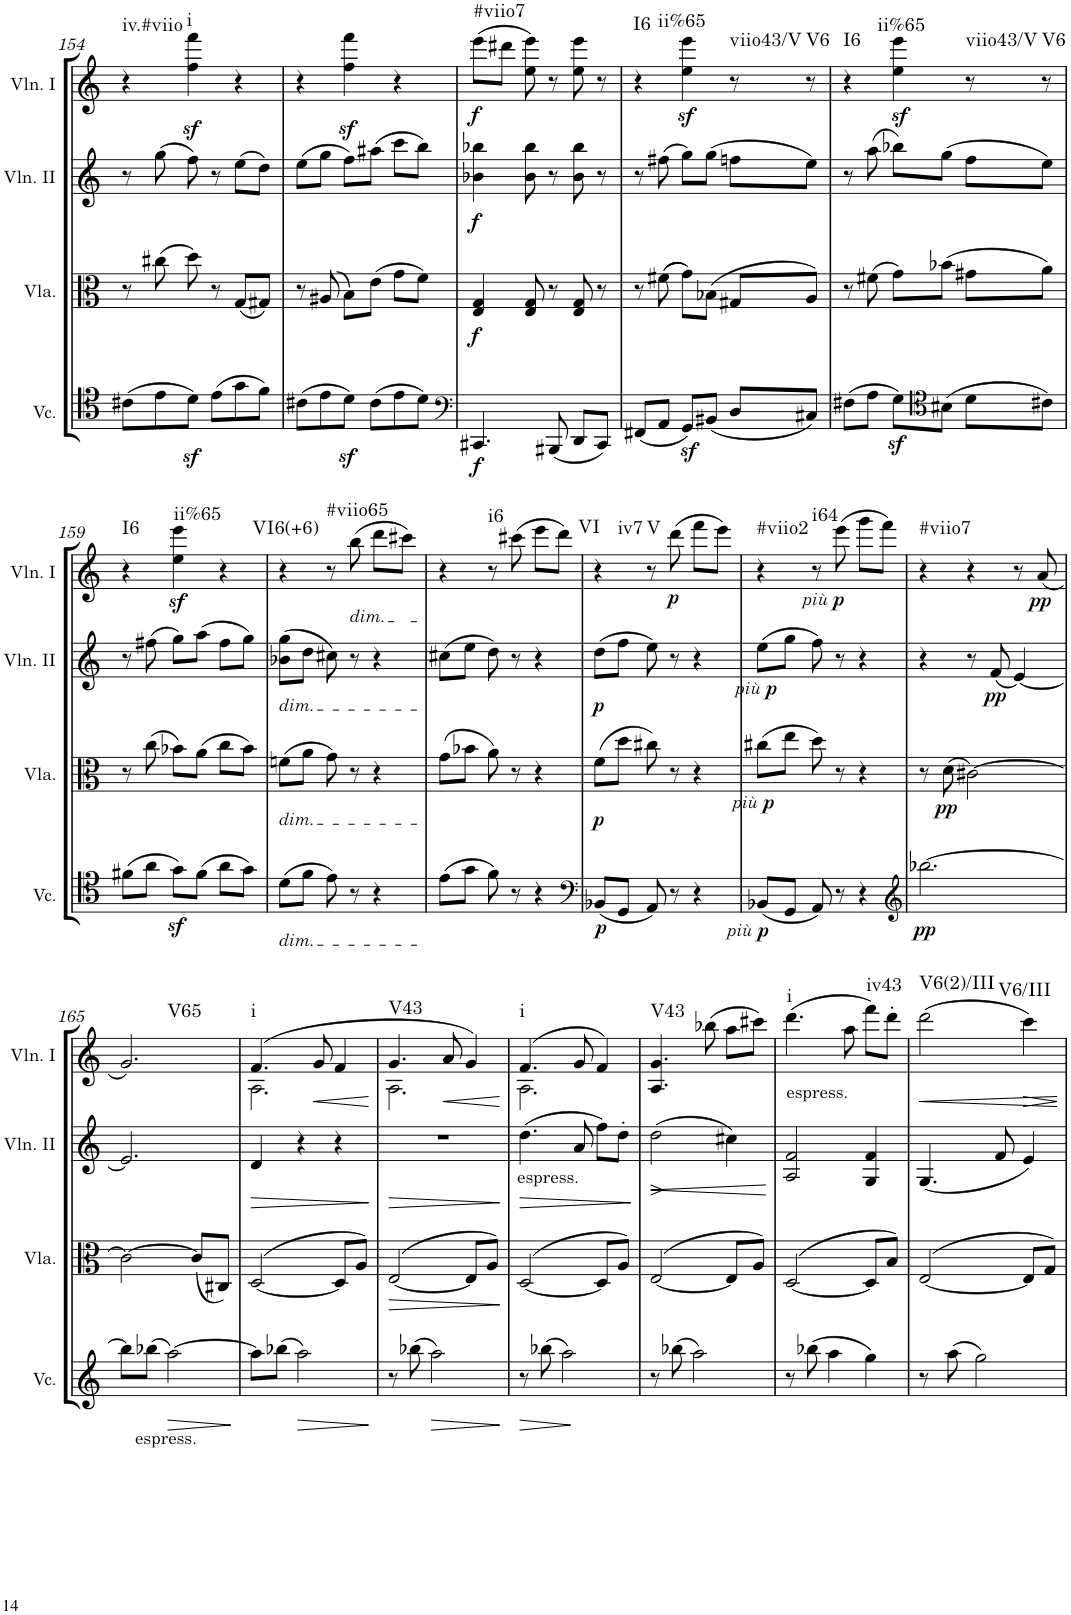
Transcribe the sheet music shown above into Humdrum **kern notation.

**kern	**dynam	**kern	**dynam	**kern	**dynam	**kern	**dynam	**harte
*part4	*part4	*part3	*part3	*part2	*part2	*part1	*part1	*part1
*staff4	*staff4	*staff3	*staff3	*staff2	*staff2	*staff1	*staff1	*
*I"Violoncello	*	*I"Viola	*	*I"Violin II	*	*I"Violin I	*	*
*I'Vc.	*	*I'Vla.	*	*I'Vln. II	*	*I'Vln. I	*	*
!!LO:PB:g=z
*clefC4	*	*clefC3	*	*clefG2	*	*clefG2	*	*
*k[]	*	*k[]	*	*k[]	*	*k[]	*	*
*M3/4	*	*M3/4	*	*M3/4	*	*M3/4	*	*
=154	=154	=154	=154	=154	=154	=154	=154	=154
!	!	!	!	!	!	!	!	!LO:H:kt=iv.#viio
(8c#X\L	.	8r	.	8r	.	4r	.	N
8e\	.	(8cc#X\	.	(8gg\	.	.	.	.
!	!	!	!	!	!	!	!LO:DY:b	!LO:H:kt=i
8dz<\J)	.	8dd\)	.	8ff\)	.	4ff\ 4fff\	sf	N
(8e\L	.	8r	.	8r	.	.	.	.
8g\	.	(8G/L	.	(8ee\L	.	4r	.	.
8f\J)	.	8G#X/J)	.	8dd\J)	.	.	.	.
=155	=155	=155	=155	=155	=155	=155	=155	=155
(8c#X\L	.	8r	.	(8ee\L	.	4r	.	.
8e\	.	(8A#X/	.	8gg\J	.	.	.	.
8dz<\J)	.	8B\L)	.	8ff\L)	.	4ff\z< 4fff\z<	.	.
(8c#\L	.	(8e\J	.	(8aa#X\J	.	.	.	.
8e\	.	8g\L	.	8ccc\L	.	4r	.	.
8d\J)	.	8f\J)	.	8bb\J)	.	.	.	.
=156	=156	=156	=156	=156	=156	=156	=156	=156
*clefF4	*	*	*	*	*	*	*	*
!	!LO:DY:b	!	!LO:DY:b	!	!LO:DY:b	!	!LO:DY:b	!LO:H:kt=#viio7
4.CC#X/	f	4E/ 4G/	f	4b-X\ 4bb-X\	f	(8eee\L	f	N
.	.	.	.	.	.	8ddd#X\J	.	.
.	.	8E/ 8G/	.	8b-\ 8bb-\	.	8ee\ 8eee\)	.	.
(8BBB#X/	.	8r	.	8r	.	8r	.	.
8DD/L	.	8E/ 8G/	.	8b-\ 8bb-\	.	8ee\ 8eee\	.	.
8CC#/J)	.	8r	.	8r	.	8r	.	.
=157	=157	=157	=157	=157	=157	=157	=157	=157
!	!	!	!	!	!	!	!	!LO:H:kt=I6
(8FF#X/L	.	8r	.	8r	.	4r	.	N
8AA/J	.	((8f#X\	.	(8ff#X\	.	.	.	.
!	!	!	!	!	!	!	!LO:DY:b	!LO:H:kt=ii%65
8GGz</L)	.	8g\L))	.	8gg\L)	.	4ee\ 4eee\	sf	N
(8BB#X/J	.	(8B-X\J	.	(8gg\J	.	.	.	.
!	!	!	!	!	!	!	!	!LO:H:kt=viio43/V
8D/L	.	8G#X/L	.	8ffn\L	.	8r	.	N
!	!	!	!	!	!	!	!	!LO:H:kt=V6
8C#X/J)	.	8A/J)	.	8ee\J)	.	8r	.	N
=158	=158	=158	=158	=158	=158	=158	=158	=158
!	!	!	!	!	!	!	!	!LO:H:kt=I6
(8F#X\L	.	8r	.	8r	.	4r	.	N
8A\J	.	(8f#X\	.	(8aa\	.	.	.	.
!	!	!	!	!	!	!	!LO:DY:b	!LO:H:kt=ii%65
8Gz<\L)	.	8g\L)	.	8bb-X\L)	.	4ee\ 4eee\	sf	N
*clefC4	*	*	*	*	*	*	*	*
(8B#X\J	.	(8b-X\J	.	(8gg\J	.	.	.	.
!	!	!	!	!	!	!	!	!LO:H:kt=viio43/V
8d\L	.	8g#X\L	.	8ff\L	.	8r	.	N
!	!	!	!	!	!	!	!	!LO:H:kt=V6
8c#X\J)	.	8a\J)	.	8ee\J)	.	8r	.	N
!!LO:LB:g=z
=159	=159	=159	=159	=159	=159	=159	=159	=159
!	!	!	!	!	!	!	!	!LO:H:kt=I6
(8f#X\L	.	8r	.	8r	.	4r	.	N
8a\J	.	(8cc\	.	(8ff#X\	.	.	.	.
!	!	!	!	!	!	!	!LO:DY:b	!LO:H:kt=ii%65
8gz<\L)	.	8b-X\L)	.	8gg\L)	.	4ee\ 4eee\	sf	N
(8f#\J	.	(8a\J	.	(8aa\J	.	.	.	.
8a\L	.	8cc\L	.	8ff#\L	.	4r	.	.
8g\J)	.	8b-\J)	.	8gg\J)	.	.	.	.
=160	=160	=160	=160	=160	=160	=160	=160	=160
!	!	!	!	!LO:TX:b:i:t=dim.	!	!	!	!
!	!	!LO:TX:b:i:t=dim.	!	!	!	!	!	!
!LO:TX:b:i:t=dim.	!	!	!	!	!	!	!	!LO:H:kt=VI6(+6)
(8d\L	.	(8fn\L	.	(8b-X\ 8gg\L	.	4r	.	N
8f\J	.	8a\J	.	8dd\J	.	.	.	.
!	!	!	!	!	!	!	!	!LO:H:kt=#viio65
8e\)	.	8g\)	.	8cc#X\)	.	8r	.	N
!	!	!	!	!	!	!LO:TX:b:i:t=dim.	!	!
8r	.	8r	.	8r	.	(8bb\	.	.
4r	.	4r	.	4r	.	8ddd\L	.	.
.	.	.	.	.	.	8ccc#X\J)	.	.
=161	=161	=161	=161	=161	=161	=161	=161	=161
(8e\L	.	(8g\L	.	(8cc#X\L	.	4r	.	.
8g\J	.	8b-X\J	.	8ee\J	.	.	.	.
!	!	!	!	!	!	!	!	!LO:H:kt=i6
8f\)	.	8a\)	.	8dd\)	.	8r	.	N
8r	.	8r	.	8r	.	(8ccc#X\	.	.
4r	.	4r	.	4r	.	8eee\L	.	.
.	.	.	.	.	.	8ddd\J)	.	.
=162	=162	=162	=162	=162	=162	=162	=162	=162
*clefF4	*	*	*	*	*	*	*	*
!	!LO:DY:b	!	!LO:DY:b	!	!LO:DY:b	!	!	!LO:H:n=1:kt=VI
!	!	!	!	!	!	!	!	!LO:H:n=2:kt=iv7
(8BB-X/L	p	(8f\L	p	(8dd\L	p	4r	.	N N
8GG/J	.	8dd\J	.	8ff\J	.	.	.	.
!	!	!	!	!	!	!	!	!LO:H:kt=V
8AA/)	.	8cc#X\)	.	8ee\)	.	8r	.	N
!	!	!	!	!	!	!	!LO:DY:b	!
8r	.	8r	.	8r	.	(8ddd\	p	.
4r	.	4r	.	4r	.	8fff\L	.	.
.	.	.	.	.	.	8eee\J)	.	.
=163	=163	=163	=163	=163	=163	=163	=163	=163
!	!LO:DY:b	!	!	!	!	!	!	!
!	!LO:DY:n=1:b	!	!LO:DY:b	!	!	!	!	!
!	!	!	!LO:DY:n=1:b	!	!LO:DY:b	!	!	!
!	!	!	!	!	!LO:DY:n=1:b	!	!	!LO:H:kt=#viio2
(8BB-X/L	other-dynamics p	(8cc#X\L	other-dynamics p	(8ee\L	other-dynamics p	4r	.	N
8GG/J	.	8ee\J	.	8gg\J	.	.	.	.
!	!	!	!	!	!	!	!	!LO:H:kt=i64
8AA/)	.	8dd\)	.	8ff\)	.	8r	.	N
!	!	!	!	!	!	!	!LO:DY:b	!
!	!	!	!	!	!	!	!LO:DY:n=1:b	!
8r	.	8r	.	8r	.	(8eee\	other-dynamics p	.
4r	.	4r	.	4r	.	8ggg\L	.	.
.	.	.	.	.	.	8fff\J)	.	.
=164	=164	=164	=164	=164	=164	=164	=164	=164
*clefG2	*	*	*	*	*	*	*	*
!	!LO:DY:b	!	!	!	!	!	!	!LO:H:kt=#viio7
[2.bb-X\	pp	8r	.	4r	.	4r	.	N
!	!	!	!LO:DY:b	!	!	!	!	!
.	.	(8d\	pp	.	.	.	.	.
.	.	[2c#X\)	.	8r	.	4r	.	.
!	!	!	!	!	!LO:DY:b	!	!	!
.	.	.	.	(8f/	pp	.	.	.
.	.	.	.	[4e/)	.	8r	.	.
!	!	!	!	!	!	!	!LO:DY:b	!
.	.	.	.	.	.	(8a/	pp	.
!!LO:LB:g=z
=165	=165	=165	=165	=165	=165	=165	=165	=165
!	!	!	!	!	!	!	!	!LO:H:kt=V65
8bb-\L]	.	2c#\_	.	2.e/]	.	2.g/)	.	N
!LO:TX:b:t=espress.	!	!	!	!	!	!	!	!
(8bb-X\J	.	.	.	.	.	.	.	.
!	!LO:HP:b	!	!	!	!	!	!	!
[2aa\)	>	.	.	.	.	.	.	.
.	.	(8c#/L]	.	.	.	.	.	.
.	.	8C#X/J)	.	.	.	.	.	.
.	]	.	.	.	.	.	.	.
=166	=166	=166	=166	=166	=166	=166	=166	=166
!	!	!	!LO:HP:b	!	!	!	!	!LO:H:kt=i
*	*	*	*	*	*	*^	*	*
8aa\L]	.	(>[2D/	>	4d/	.	(4.f/	2.A\	.	N
(8bb-X\J	.	.	.	.	.	.	.	.	.
!	!LO:HP:b	!	!	!	!	!	!	!	!
2aa\)	>	.	.	4r	.	.	.	.	.
!	!	!	!	!	!	!	!	!LO:HP:b	!
.	.	.	.	.	.	8g/	.	<	.
.	.	8D/L]	.	4r	.	4f/	.	.	.
.	.	8A/J)	.	.	.	.	.	.	.
*	*	*	*	*	*	*v	*v	*	*
.	]	.	]	.	.	.	[	.
=167	=167	=167	=167	=167	=167	=167	=167	=167
!	!	!	!LO:HP:b	!	!	!	!	!LO:H:kt=V43
*	*	*	*	*	*	*^	*	*
8r	.	(>[2E/	>	2.r	.	4.g/	2.A\	.	N
(8bb-X\	.	.	.	.	.	.	.	.	.
!	!LO:HP:b	!	!	!	!	!	!	!	!
2aa\)	>	.	.	.	.	.	.	.	.
!	!	!	!	!	!	!	!	!LO:HP:b	!
.	.	.	.	.	.	8a/	.	<	.
!	!	!	!LO:HP:b	!	!	!	!	!	!
.	.	8E/L]	>	.	.	4g/)	.	.	.
.	.	8A/J)	.	.	.	.	.	.	.
*	*	*	*	*	*	*v	*v	*	*
.	]	.	] ]	.	.	.	[	.
=168	=168	=168	=168	=168	=168	=168	=168	=168
!	!	!	!	!LO:TX:b:t=espress.	!	!	!	!
!	!LO:HP:b	!	!LO:HP:b	!	!	!	!	!LO:H:kt=i
*	*	*	*	*	*	*^	*	*
8r	>	(>[2D/	>	(4.dd\	.	(4.f/	2.A\	.	N
(8bb-X\	.	.	.	.	.	.	.	.	.
2aa\)	.	.	.	.	.	.	.	.	.
.	.	.	.	8a/	.	8g/	.	.	.
.	.	8D/L]	.	8ff\L)	.	4f/)	.	.	.
.	.	8A/J)	.	8dd'\J	.	.	.	.	.
*	*	*	*	*	*	*v	*v	*	*
.	]	.	]	.	.	.	.	.
=169	=169	=169	=169	=169	=169	=169	=169	=169
!	!	!	!	!	!LO:HP:b	!	!	!LO:H:kt=V43
8r	.	(>[2E/	.	(2dd\	<	4.A/ 4.g/	.	N
(8bb-X\	.	.	.	.	.	.	.	.
2aa\)	.	.	.	.	.	.	.	.
.	.	.	.	.	.	(8bb-X\	.	.
!	!	!	!	!	!LO:HP:b	!	!	!
.	.	8E/L]	.	4cc#X\)	>	8aa\L	.	.
.	.	8A/J)	.	.	.	8ccc#X\J)	.	.
.	.	.	.	.	[ ]	.	.	.
=170	=170	=170	=170	=170	=170	=170	=170	=170
!	!	!	!	!	!	!LO:TX:b:t=espress.	!	!LO:H:kt=i
8r	.	(>[2D/	.	2A/ 2f/	.	(4.ddd\	.	N
(8bb-X\	.	.	.	.	.	.	.	.
4aa\	.	.	.	.	.	.	.	.
.	.	.	.	.	.	8aa\	.	.
!	!	!	!	!	!	!	!	!LO:H:kt=iv43
4gg\)	.	8D/L]	.	4G/ 4f/	.	8fff\L)	.	N
.	.	8B/J)	.	.	.	8ddd'\J	.	.
=171	=171	=171	=171	=171	=171	=171	=171	=171
!	!	!	!	!	!	!	!LO:HP:b	!LO:H:kt=V6(2)/III
8r	.	(>[2E/	.	(4.G/	.	(2ddd\	<	N
(8aa\	.	.	.	.	.	.	.	.
2gg\)	.	.	.	.	.	.	.	.
.	.	.	.	8f/	.	.	.	.
!	!	!	!	!	!	!	!LO:HP:b	!LO:H:kt=V6/III
.	.	8E/L]	.	4e/)	.	4ccc\)	>	N
.	.	8G/J)	.	.	.	.	.	.
.	.	.	.	.	.	.	[ ]	.
=	=	=	=	=	=	=	=	=
*-	*-	*-	*-	*-	*-	*-	*-	*-
